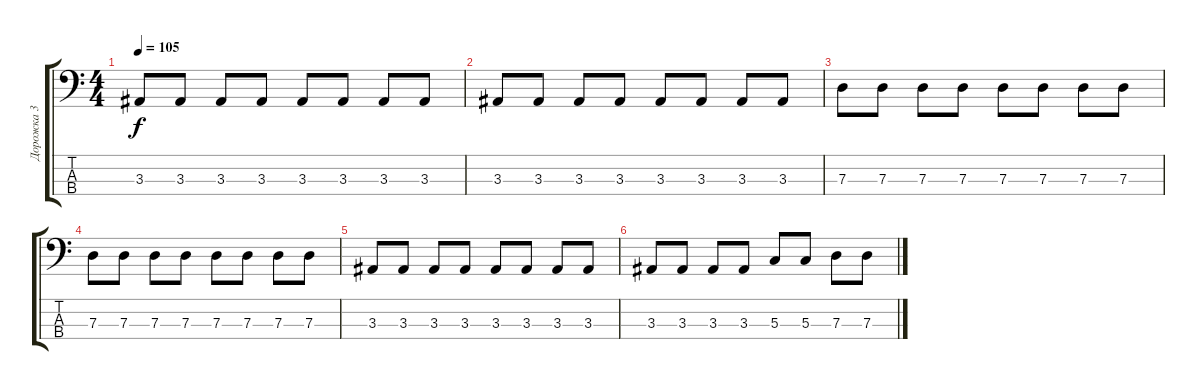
\track ("Дорожка 3" "Дорожка 3") {instrument electricbasspick}
\staff {score tabs}
\tuning (F2 C2 G1 D1) {hide}
\ts (4 4)
\tempo 105
\clef f4
\ks c
3.3.8{dy f} 3.3.8 3.3.8 3.3.8 3.3.8 3.3.8 3.3.8 3.3.8 |
3.3.8 3.3.8 3.3.8 3.3.8 3.3.8 3.3.8 3.3.8 3.3.8 |
7.3.8 7.3.8 7.3.8 7.3.8 7.3.8 7.3.8 7.3.8 7.3.8 |
7.3.8 7.3.8 7.3.8 7.3.8 7.3.8 7.3.8 7.3.8 7.3.8 |
3.3.8 3.3.8 3.3.8 3.3.8 3.3.8 3.3.8 3.3.8 3.3.8 |
3.3.8 3.3.8 3.3.8 3.3.8 5.3.8 5.3.8 7.3.8 7.3.8
